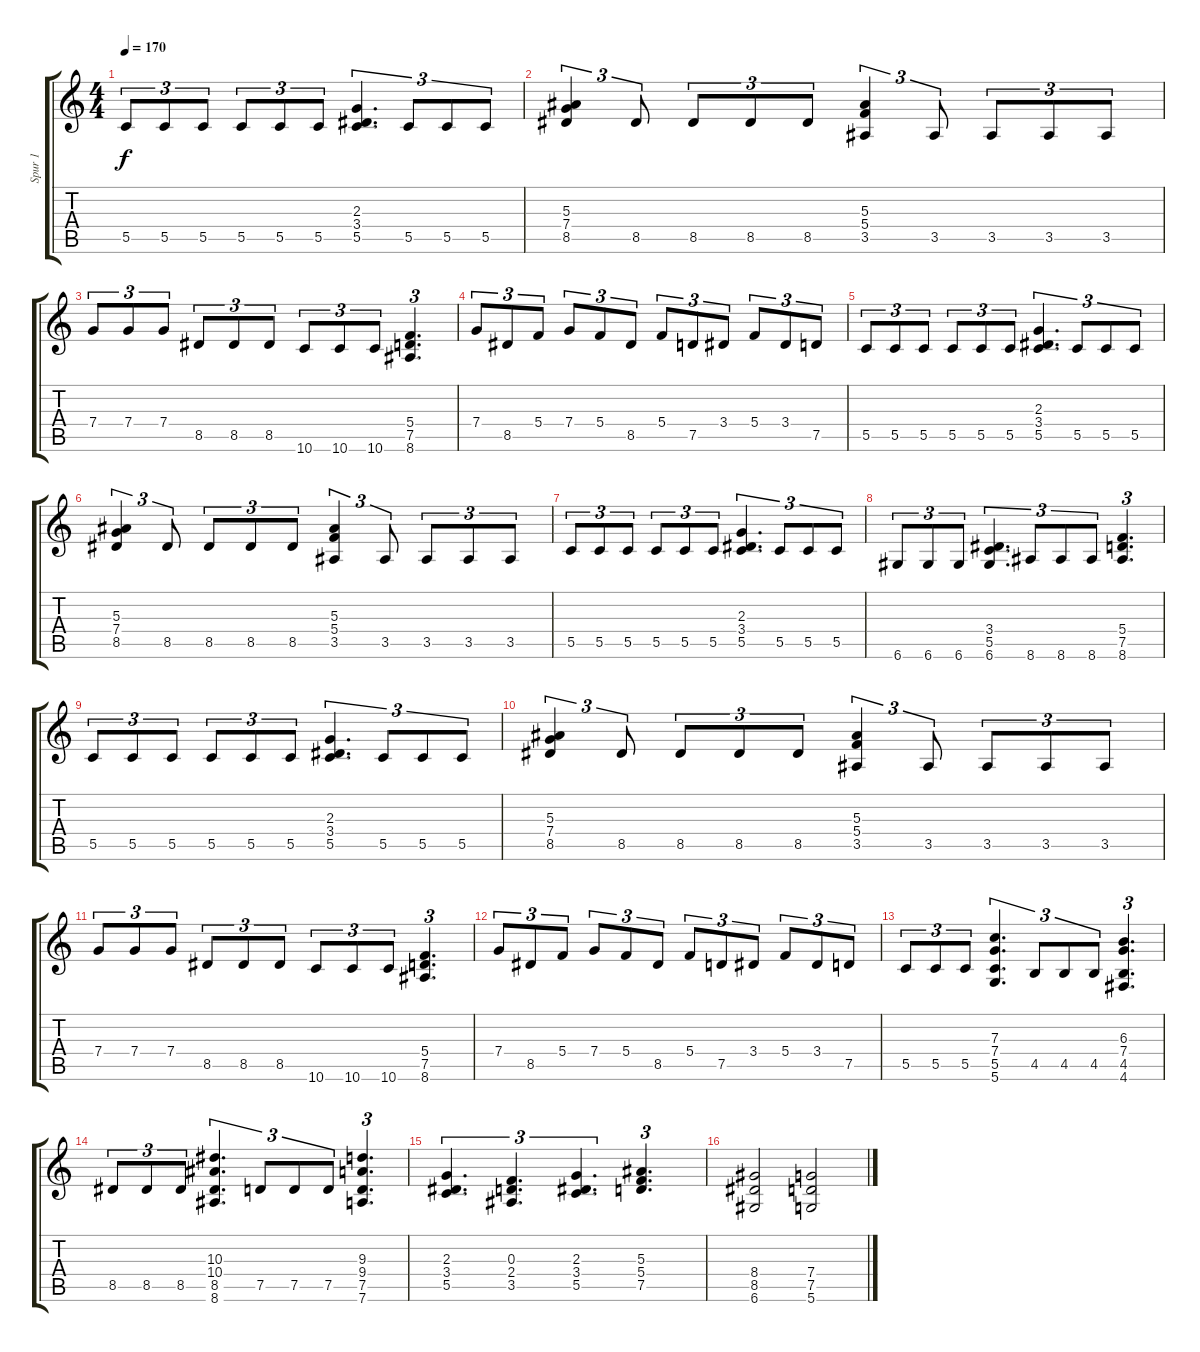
\track ("Spur 1" "Spur 1") {instrument distortionguitar}
\staff {score tabs}
\tuning (D4 A3 F3 C3 G2 D2) {hide}
\ts (4 4)
\tempo 170
\clef g2
\ks c
5.5.8{tu (3 2) dy f} 5.5.8{tu (3 2)} 5.5.8{tu (3 2)} 5.5.8{tu (3 2)} 5.5.8{tu (3 2)} 5.5.8{tu (3 2)} (2.3 3.4 5.5).4{d tu (3 2)} 5.5.8{tu (3 2)} 5.5.8{tu (3 2)} 5.5.8{tu (3 2)} |
(5.3 7.4 8.5).4{tu (3 2)} 8.5.8{tu (3 2)} 8.5.8{tu (3 2)} 8.5.8{tu (3 2)} 8.5.8{tu (3 2)} (5.3 5.4 3.5).4{tu (3 2)} 3.5.8{tu (3 2)} 3.5.8{tu (3 2)} 3.5.8{tu (3 2)} 3.5.8{tu (3 2)} |
7.4.8{tu (3 2)} 7.4.8{tu (3 2)} 7.4.8{tu (3 2)} 8.5.8{tu (3 2)} 8.5.8{tu (3 2)} 8.5.8{tu (3 2)} 10.6.8{tu (3 2)} 10.6.8{tu (3 2)} 10.6.8{tu (3 2)} (5.4 7.5 8.6).4{d tu (3 2)} |
7.4.8{tu (3 2)} 8.5.8{tu (3 2)} 5.4.8{tu (3 2)} 7.4.8{tu (3 2)} 5.4.8{tu (3 2)} 8.5.8{tu (3 2)} 5.4.8{tu (3 2)} 7.5.8{tu (3 2)} 3.4.8{tu (3 2)} 5.4.8{tu (3 2)} 3.4.8{tu (3 2)} 7.5.8{tu (3 2)} |
5.5.8{tu (3 2)} 5.5.8{tu (3 2)} 5.5.8{tu (3 2)} 5.5.8{tu (3 2)} 5.5.8{tu (3 2)} 5.5.8{tu (3 2)} (2.3 3.4 5.5).4{d tu (3 2)} 5.5.8{tu (3 2)} 5.5.8{tu (3 2)} 5.5.8{tu (3 2)} |
(5.3 7.4 8.5).4{tu (3 2)} 8.5.8{tu (3 2)} 8.5.8{tu (3 2)} 8.5.8{tu (3 2)} 8.5.8{tu (3 2)} (5.3 5.4 3.5).4{tu (3 2)} 3.5.8{tu (3 2)} 3.5.8{tu (3 2)} 3.5.8{tu (3 2)} 3.5.8{tu (3 2)} |
5.5.8{tu (3 2)} 5.5.8{tu (3 2)} 5.5.8{tu (3 2)} 5.5.8{tu (3 2)} 5.5.8{tu (3 2)} 5.5.8{tu (3 2)} (2.3 3.4 5.5).4{d tu (3 2)} 5.5.8{tu (3 2)} 5.5.8{tu (3 2)} 5.5.8{tu (3 2)} |
6.6.8{tu (3 2)} 6.6.8{tu (3 2)} 6.6.8{tu (3 2)} (3.4 5.5 6.6).4{d tu (3 2)} 8.6.8{tu (3 2)} 8.6.8{tu (3 2)} 8.6.8{tu (3 2)} (5.4 7.5 8.6).4{d tu (3 2)} |
5.5.8{tu (3 2)} 5.5.8{tu (3 2)} 5.5.8{tu (3 2)} 5.5.8{tu (3 2)} 5.5.8{tu (3 2)} 5.5.8{tu (3 2)} (2.3 3.4 5.5).4{d tu (3 2)} 5.5.8{tu (3 2)} 5.5.8{tu (3 2)} 5.5.8{tu (3 2)} |
(5.3 7.4 8.5).4{tu (3 2)} 8.5.8{tu (3 2)} 8.5.8{tu (3 2)} 8.5.8{tu (3 2)} 8.5.8{tu (3 2)} (5.3 5.4 3.5).4{tu (3 2)} 3.5.8{tu (3 2)} 3.5.8{tu (3 2)} 3.5.8{tu (3 2)} 3.5.8{tu (3 2)} |
7.4.8{tu (3 2)} 7.4.8{tu (3 2)} 7.4.8{tu (3 2)} 8.5.8{tu (3 2)} 8.5.8{tu (3 2)} 8.5.8{tu (3 2)} 10.6.8{tu (3 2)} 10.6.8{tu (3 2)} 10.6.8{tu (3 2)} (5.4 7.5 8.6).4{d tu (3 2)} |
7.4.8{tu (3 2)} 8.5.8{tu (3 2)} 5.4.8{tu (3 2)} 7.4.8{tu (3 2)} 5.4.8{tu (3 2)} 8.5.8{tu (3 2)} 5.4.8{tu (3 2)} 7.5.8{tu (3 2)} 3.4.8{tu (3 2)} 5.4.8{tu (3 2)} 3.4.8{tu (3 2)} 7.5.8{tu (3 2)} |
5.5.8{tu (3 2)} 5.5.8{tu (3 2)} 5.5.8{tu (3 2)} (7.3 7.4 5.5 5.6).4{d tu (3 2)} 4.5.8{tu (3 2)} 4.5.8{tu (3 2)} 4.5.8{tu (3 2)} (6.3 7.4 4.5 4.6).4{d tu (3 2)} |
8.5.8{tu (3 2)} 8.5.8{tu (3 2)} 8.5.8{tu (3 2)} (10.3 10.4 8.5 8.6).4{d tu (3 2)} 7.5.8{tu (3 2)} 7.5.8{tu (3 2)} 7.5.8{tu (3 2)} (9.3 9.4 7.5 7.6).4{d tu (3 2)} |
(2.3 3.4 5.5).4{d tu (3 2)} (0.3 2.4 3.5).4{d tu (3 2)} (2.3 3.4 5.5).4{d tu (3 2)} (5.3 5.4 7.5).4{d tu (3 2)} |
(8.4 8.5 6.6).2 (7.4 7.5 5.6).2
